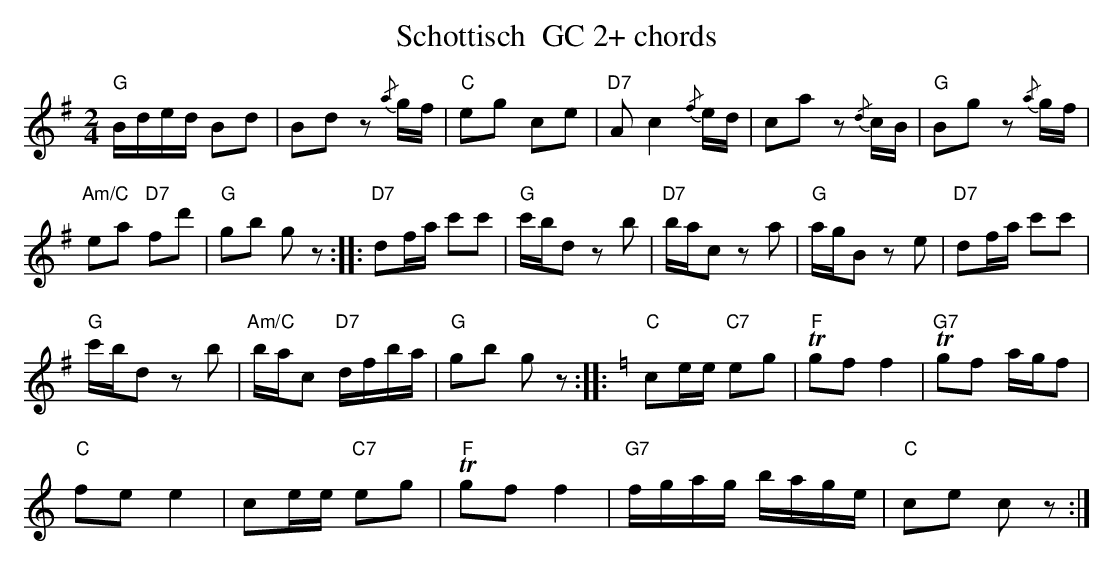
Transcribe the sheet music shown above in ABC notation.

X:1
T:Schottisch  GC 2+ chords
M:2/4
L:1/16
K:Gmaj%%MIDI gchordon
"G"Bded B2d2 | B2d2 z2{/a}gf | "C"e2g2 c2e2 | "D7"A2c4 {/f}ed | c2a2 z2 {/d}cB | "G"B2g2 z2 {/a}gf |
"Am/C"e2a2 "D7"f2d'2 | "G"g2b2 g2z2 :: "D7"d2fa c'2c'2 | "G"c'bd2 z2b2 | "D7"bac2 z2a2 | "G"agB2 z2e2 | "D7"d2fa c'2c'2 |
"G"c'bd2 z2b2 | "Am/C"bac2 "D7"dfba | "G"g2b2 g2z2 :: [K:Cmaj] "C"c2ee "C7"e2g2 | "F"Tg2f2 f4 | "G7"Tg2f2 agf2 |
"C"f2e2 e4 | c2ee "C7"e2g2 | "F"Tg2f2 f4 | "G7"fgag bage | "C"c2e2 c2z2 :|
